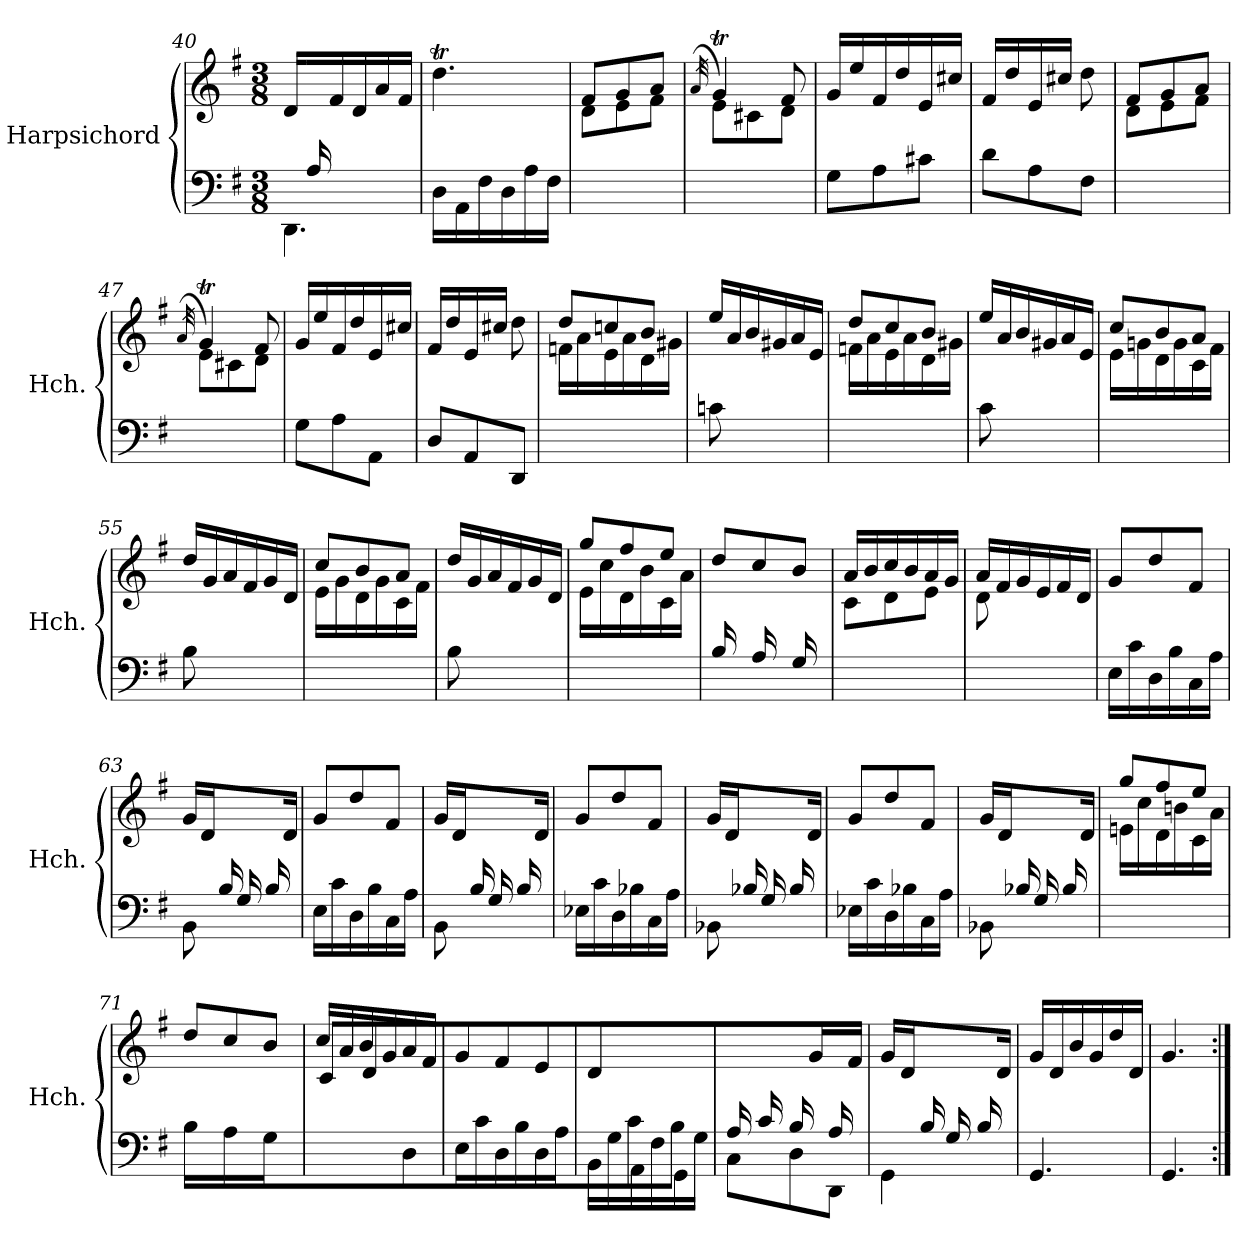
**kern	**kern
*part1	*part1
*staff2	*staff1
*I"Harpsichord	*
*I'Hch.	*
*clefF4	*clefG2
*k[f#]	*k[f#]
*M3/8	*M3/8
=40	=40
*^	*
16ryy	4.DD\	16d/LL
16A/	.	16ryy
4ryy	.	16f#/
.	.	16d/
.	.	16a/
.	.	16f#/JJ
*v	*v	*
=41	=41
16D\LL	4.ddT\
16AA\	.
16F#\	.
16D\	.
16A\	.
16F#\JJ	.
=42	=42
*	*^
4.ryy	8f#/L	8d\L
.	8g/	8e\
.	8a/J	8f#\J
=43	=43	=43
.	(<32qa/	.
4.ryy	4gT/)	8e\L
.	.	8c#X\
.	8f#/	8d\J
*	*v	*v
=44	=44
8G\L	16g/LL
.	16ee/
8A\	16f#/
.	16dd/
8c#X\J	16e/
.	16cc#X/JJ
!!LO:LB:g=z
=45	=45
8d\L	16f#/LL
.	16dd/
8A\	16e/
.	16cc#X/JJ
8F#\J	8dd\
=46	=46
*	*^
4.ryy	8f#/L	8d\L
.	8g/	8e\
.	8a/J	8f#\J
=47	=47	=47
.	(<32qa/	.
4.ryy	4gT/)	8e\L
.	.	8c#X\
.	8f#/	8d\J
*	*v	*v
=48	=48
8G\L	16g/LL
.	16ee/
8A\	16f#/
.	16dd/
8AA\J	16e/
.	16cc#X/JJ
=49	=49
8D/L	16f#/LL
.	16dd/
8AA/	16e/
.	16cc#X/JJ
8DD/J	8dd\
=50	=50
*	*^
4.ryy	8dd/L	16fn\LL
.	.	16a\
.	8ccn/	16e\
.	.	16a\
.	8b/J	16d\
.	.	16g#X\JJ
*	*v	*v
=51	=51
8cn\	16ee/LL
.	16a/
4ryy	16b/
.	16g#X/
.	16a/
.	16e/JJ
!!LO:LB:g=z
=52	=52
*	*^
4.ryy	8dd/L	16fn\LL
.	.	16a\
.	8cc/	16e\
.	.	16a\
.	8b/J	16d\
.	.	16g#X\JJ
*	*v	*v
=53	=53
8c\	16ee/LL
.	16a/
4ryy	16b/
.	16g#X/
.	16a/
.	16e/JJ
=54	=54
*	*^
4.ryy	8cc/L	16e\LL
.	.	16gn\
.	8b/	16d\
.	.	16g\
.	8a/J	16c\
.	.	16f#\JJ
*	*v	*v
=55	=55
8B\	16dd/LL
.	16g/
4ryy	16a/
.	16f#/
.	16g/
.	16d/JJ
=56	=56
*	*^
4.ryy	8cc/L	16e\LL
.	.	16g\
.	8b/	16d\
.	.	16g\
.	8a/J	16c\
.	.	16f#\JJ
*	*v	*v
=57	=57
8B\	16dd/LL
.	16g/
4ryy	16a/
.	16f#/
.	16g/
.	16d/JJ
=58	=58
*	*^
4.ryy	8gg/L	16e\LL
.	.	16cc\
.	8ff#/	16d\
.	.	16b\
.	8ee/J	16c\
.	.	16a\JJ
!!LO:LB:g=z	!!
=59	=59	=59
16B/LL	8dd/L	16ryy
16ryy	.	16g\
16A/	8cc/	16ryy
16ryy	.	16f#\
16G/	8b/J	16ryy
16ryy	.	16g\JJ
=60	=60	=60
4.ryy	16a/LL	8c\L
.	16b/	.
.	16cc/	8d\
.	16b/	.
.	16a/	8e\J
.	16g/JJ	.
=61	=61	=61
8ryy	16a/LL	8d\
.	16f#/	.
4ryy	16g/	4ryy
.	16e/	.
.	16f#/	.
.	16d/JJ	.
*	*v	*v
=62	=62
16E\LL	8g/L
16c\	.
16D\	8dd/
16B\	.
16C\	8f#/J
16A\JJ	.
=63	=63
*^	*
8ryy	8BB\	16g/LL
.	.	16d/
16B/	4ryy	8.ryy
16G/	.	.
16B/	.	.
16ryy	.	16d/JJ
*v	*v	*
=64	=64
16E\LL	8g/L
16c\	.
16D\	8dd/
16B\	.
16C\	8f#/J
16A\JJ	.
=65	=65
*^	*
8ryy	8BB\	16g/LL
.	.	16d/
16B/	4ryy	8.ryy
16G/	.	.
16B/	.	.
16ryy	.	16d/JJ
*v	*v	*
!!LO:LB:g=z
=66	=66
16E-X\LL	8g/L
16c\	.
16D\	8dd/
16B-X\	.
16C\	8f#/J
16A\JJ	.
=67	=67
*^	*
8ryy	8BB-X\	16g/LL
.	.	16d/
16B-X/	4ryy	8.ryy
16G/	.	.
16B-/	.	.
16ryy	.	16d/JJ
*v	*v	*
=68	=68
16E-X\LL	8g/L
16c\	.
16D\	8dd/
16B-X\	.
16C\	8f#/J
16A\JJ	.
=69	=69
*^	*
8ryy	8BB-X\	16g/LL
.	.	16d/
16B-X/	4ryy	8.ryy
16G/	.	.
16B-/	.	.
16ryy	.	16d/JJ
*v	*v	*
=70	=70
*	*^
4.ryy	8gg/L	16en\LL
.	.	16cc\
.	8ff#/	16d\
.	.	16bn\
.	8ee/J	16c\
.	.	16a\JJ
=71	=71	=71
16B/LL	8dd/L	16ryy
16ryy	.	16g\
16A/	8cc/	16ryy
16ryy	.	16f#\
16G/	8b/J	16ryy
16ryy	.	16g\JJ
!!LO:LB:g=z	!!
=72	=72	=72
4ryy	16cc/LL	8c\L
.	16a/	.
.	16b/	8d\
.	16g/	.
8D\J	16a/	8ryy
.	16f#/JJ	.
*	*v	*v
=73	=73
16E\LL	8g/L
16c\	.
16D\	8f#/
16B\	.
16D\	8e/J
16A\JJ	.
=74	=74
*^	*
8ryy	16BB\LL	8d/L
.	16G\	.
8c/	16AA\	4ryy
.	16F#\	.
8B/J	16GG\	.
.	16G\JJ	.
=75	=75	=75
16A/LL	8C\L	8.ryy
16c/	.	.
16B/	8D\	.
16ryy	.	16g/
16A/	8DD\J	16ryy
16ryy	.	16f#/JJ
=76	=76	=76
8ryy	4GG\	16g/LL
.	.	16d/
16B/	.	8.ryy
16G/	.	.
16B/	8ryy	.
16ryy	.	16d/JJ
*v	*v	*
=77	=77
4.GG/	16g/LL
.	16d/
.	16b/
.	16g/
.	16dd/
.	16d/JJ
=78	=78
4.GG/	4.g/
=:|!	=:|!
*-	*-
